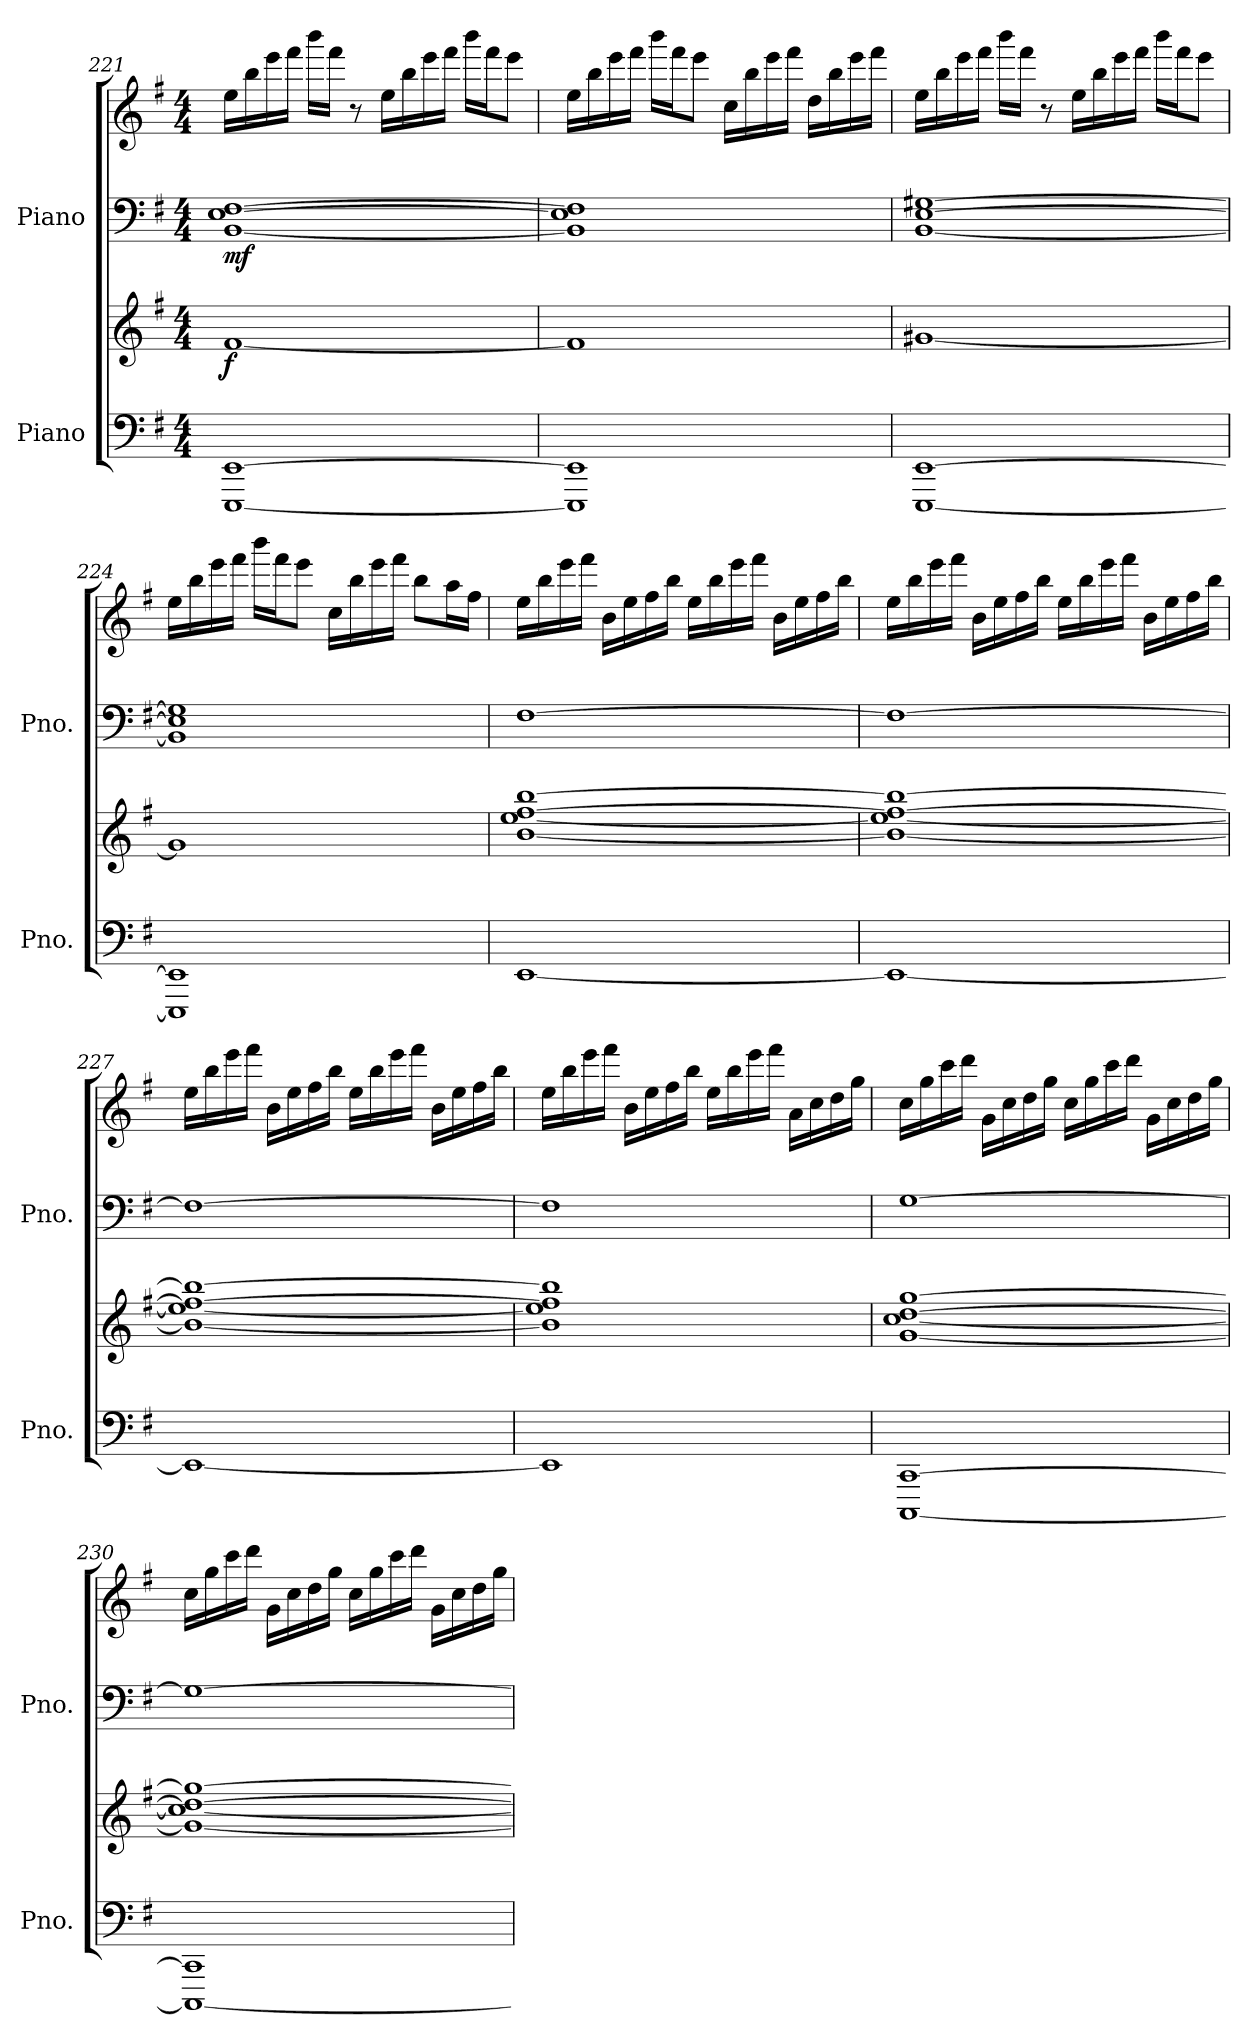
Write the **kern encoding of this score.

**kern	**kern	**dynam	**kern	**kern	**dynam
*part2	*part2	*part2	*part1	*part1	*part1
*staff4	*staff3	*staff3/4	*staff2	*staff1	*staff1/2
*I"Piano	*	*	*I"Piano	*	*
*I'Pno.	*	*	*I'Pno.	*	*
!!LO:LB:g=z
*clefF4	*clefG2	*	*clefF4	*clefG2	*
*k[f#]	*k[f#]	*	*k[f#]	*k[f#]	*
*M4/4	*M4/4	*	*M4/4	*M4/4	*
=221	=221	=221	=221	=221	=221
!	!	!LO:DY:b	!	!	!LO:DY:b=2
[1EEE [1EE	[1f#	f	[1BB [1E [1F#	16ee\LL	mf
.	.	.	.	16bb\	.
.	.	.	.	16eee\	.
.	.	.	.	16fff#\JJ	.
.	.	.	.	16bbb\LL	.
.	.	.	.	16fff#\JJ	.
.	.	.	.	8r	.
.	.	.	.	16ee\LL	.
.	.	.	.	16bb\	.
.	.	.	.	16eee\	.
.	.	.	.	16fff#\JJ	.
.	.	.	.	16bbb\LL	.
.	.	.	.	16fff#\J	.
.	.	.	.	8eee\J	.
=222	=222	=222	=222	=222	=222
1EEE] 1EE]	1f#]	.	1BB] 1E] 1F#]	16ee\LL	.
.	.	.	.	16bb\	.
.	.	.	.	16eee\	.
.	.	.	.	16fff#\JJ	.
.	.	.	.	16bbb\LL	.
.	.	.	.	16fff#\J	.
.	.	.	.	8eee\J	.
.	.	.	.	16cc\LL	.
.	.	.	.	16bb\	.
.	.	.	.	16eee\	.
.	.	.	.	16fff#\JJ	.
.	.	.	.	16dd\LL	.
.	.	.	.	16bb\	.
.	.	.	.	16eee\	.
.	.	.	.	16fff#\JJ	.
!!LO:PB:g=z
=223	=223	=223	=223	=223	=223
[1EEE [1EE	[1g#X	.	[1BB [1E [1G#X	16ee\LL	.
.	.	.	.	16bb\	.
.	.	.	.	16eee\	.
.	.	.	.	16fff#\JJ	.
.	.	.	.	16bbb\LL	.
.	.	.	.	16fff#\JJ	.
.	.	.	.	8r	.
.	.	.	.	16ee\LL	.
.	.	.	.	16bb\	.
.	.	.	.	16eee\	.
.	.	.	.	16fff#\JJ	.
.	.	.	.	16bbb\LL	.
.	.	.	.	16fff#\J	.
.	.	.	.	8eee\J	.
=224	=224	=224	=224	=224	=224
1EEE] 1EE]	1g#]	.	1BB] 1E] 1G#]	16ee\LL	.
.	.	.	.	16bb\	.
.	.	.	.	16eee\	.
.	.	.	.	16fff#\JJ	.
.	.	.	.	16bbb\LL	.
.	.	.	.	16fff#\J	.
.	.	.	.	8eee\J	.
.	.	.	.	16cc\LL	.
.	.	.	.	16bb\	.
.	.	.	.	16eee\	.
.	.	.	.	16fff#\JJ	.
.	.	.	.	8bb\L	.
.	.	.	.	16aa\L	.
.	.	.	.	16ff#\JJ	.
!!LO:LB:g=z
=225	=225	=225	=225	=225	=225
[1EE	[1b [1ee [1ff# [1bb	.	[1F#	16ee\LL	.
.	.	.	.	16bb\	.
.	.	.	.	16eee\	.
.	.	.	.	16fff#\JJ	.
.	.	.	.	16b\LL	.
.	.	.	.	16ee\	.
.	.	.	.	16ff#\	.
.	.	.	.	16bb\JJ	.
.	.	.	.	16ee\LL	.
.	.	.	.	16bb\	.
.	.	.	.	16eee\	.
.	.	.	.	16fff#\JJ	.
.	.	.	.	16b\LL	.
.	.	.	.	16ee\	.
.	.	.	.	16ff#\	.
.	.	.	.	16bb\JJ	.
=226	=226	=226	=226	=226	=226
1EE_	1b_ 1ee_ 1ff#_ 1bb_	.	1F#_	16ee\LL	.
.	.	.	.	16bb\	.
.	.	.	.	16eee\	.
.	.	.	.	16fff#\JJ	.
.	.	.	.	16b\LL	.
.	.	.	.	16ee\	.
.	.	.	.	16ff#\	.
.	.	.	.	16bb\JJ	.
.	.	.	.	16ee\LL	.
.	.	.	.	16bb\	.
.	.	.	.	16eee\	.
.	.	.	.	16fff#\JJ	.
.	.	.	.	16b\LL	.
.	.	.	.	16ee\	.
.	.	.	.	16ff#\	.
.	.	.	.	16bb\JJ	.
!!LO:LB:g=z
=227	=227	=227	=227	=227	=227
1EE_	1b_ 1ee_ 1ff#_ 1bb_	.	1F#_	16ee\LL	.
.	.	.	.	16bb\	.
.	.	.	.	16eee\	.
.	.	.	.	16fff#\JJ	.
.	.	.	.	16b\LL	.
.	.	.	.	16ee\	.
.	.	.	.	16ff#\	.
.	.	.	.	16bb\JJ	.
.	.	.	.	16ee\LL	.
.	.	.	.	16bb\	.
.	.	.	.	16eee\	.
.	.	.	.	16fff#\JJ	.
.	.	.	.	16b\LL	.
.	.	.	.	16ee\	.
.	.	.	.	16ff#\	.
.	.	.	.	16bb\JJ	.
=228	=228	=228	=228	=228	=228
1EE]	1b] 1ee] 1ff#] 1bb]	.	1F#]	16ee\LL	.
.	.	.	.	16bb\	.
.	.	.	.	16eee\	.
.	.	.	.	16fff#\JJ	.
.	.	.	.	16b\LL	.
.	.	.	.	16ee\	.
.	.	.	.	16ff#\	.
.	.	.	.	16bb\JJ	.
.	.	.	.	16ee\LL	.
.	.	.	.	16bb\	.
.	.	.	.	16eee\	.
.	.	.	.	16fff#\JJ	.
.	.	.	.	16a\LL	.
.	.	.	.	16cc\	.
.	.	.	.	16dd\	.
.	.	.	.	16gg\JJ	.
!!LO:PB:g=z
=229	=229	=229	=229	=229	=229
[1CCC [1CC	[1g [1cc [1dd [1gg	.	[1G	16cc\LL	.
.	.	.	.	16gg\	.
.	.	.	.	16ccc\	.
.	.	.	.	16ddd\JJ	.
.	.	.	.	16g\LL	.
.	.	.	.	16cc\	.
.	.	.	.	16dd\	.
.	.	.	.	16gg\JJ	.
.	.	.	.	16cc\LL	.
.	.	.	.	16gg\	.
.	.	.	.	16ccc\	.
.	.	.	.	16ddd\JJ	.
.	.	.	.	16g\LL	.
.	.	.	.	16cc\	.
.	.	.	.	16dd\	.
.	.	.	.	16gg\JJ	.
=230	=230	=230	=230	=230	=230
1CCC_ 1CC]	1g_ 1cc_ 1dd_ 1gg_	.	1G_	16cc\LL	.
.	.	.	.	16gg\	.
.	.	.	.	16ccc\	.
.	.	.	.	16ddd\JJ	.
.	.	.	.	16g\LL	.
.	.	.	.	16cc\	.
.	.	.	.	16dd\	.
.	.	.	.	16gg\JJ	.
.	.	.	.	16cc\LL	.
.	.	.	.	16gg\	.
.	.	.	.	16ccc\	.
.	.	.	.	16ddd\JJ	.
.	.	.	.	16g\LL	.
.	.	.	.	16cc\	.
.	.	.	.	16dd\	.
.	.	.	.	16gg\JJ	.
=	=	=	=	=	=
*-	*-	*-	*-	*-	*-
